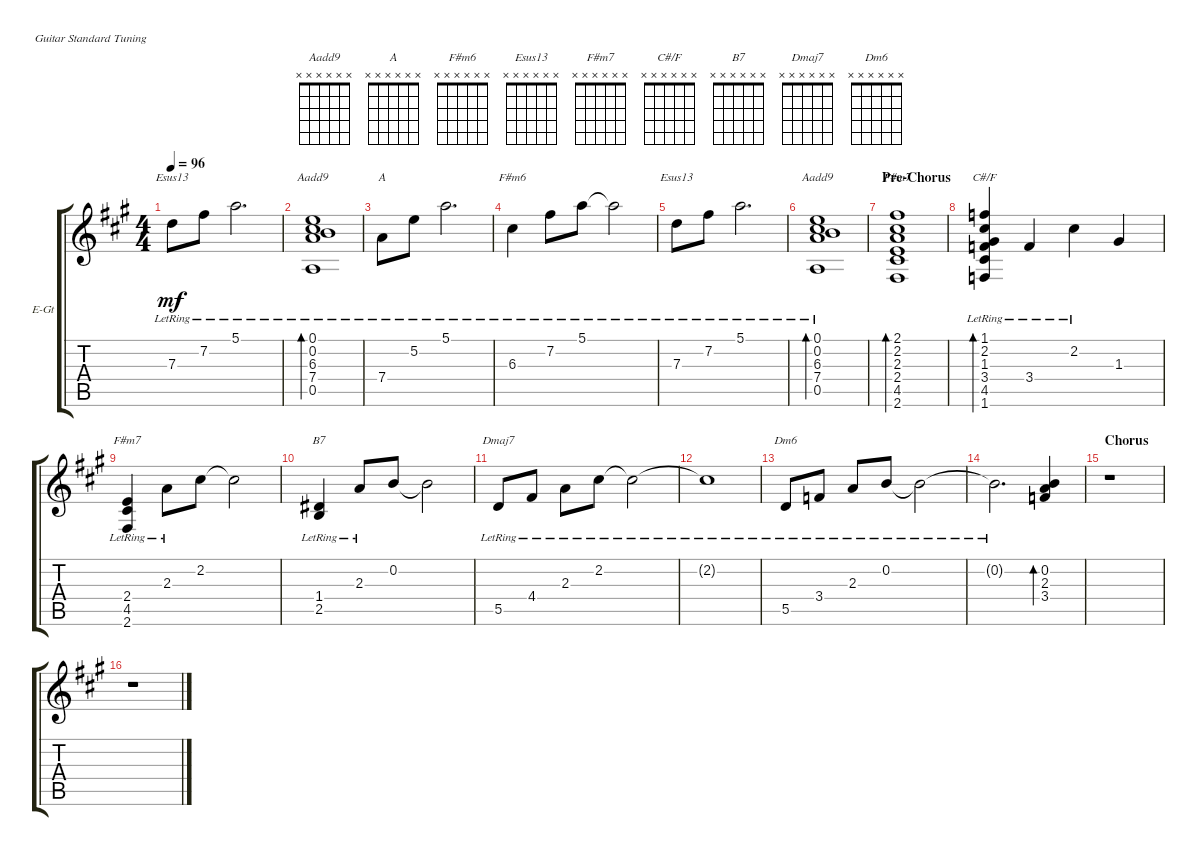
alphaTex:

\defaultSystemsLayout 4
\bracketExtendMode groupsimilarinstruments
\firstSystemTrackNameOrientation horizontal
\otherSystemsTrackNameOrientation horizontal
\track ("Electric Guitar" "E-Gt") {instrument electricguitarclean}
\staff {score tabs}
\tuning (E4 B3 G3 D3 A2 E2)
\chord ("Aadd9" x x x x x x)
\chord ("A" x x x x x x)
\chord ("F#m6" x x x x x x)
\chord ("Esus13" x x x x x x)
\chord ("F#m7" x x x x x x)
\chord ("C#/F" x x x x x x)
\chord ("B7" x x x x x x)
\chord ("Dmaj7" x x x x x x)
\chord ("Dm6" x x x x x x)
\ts (4 4)
\tempo 96
\clef g2
\ks a
7.3{lr}.8{ch "Esus13" dy mf} 7.2{lr}.8 5.1{lr}.2{d} |
(0.5{lr} 7.4{lr} 6.3{lr} 0.2{lr} 0.1{lr}).1{bd 237 ch "Aadd9"} |
7.4{lr}.8{ch "A"} 5.2{lr}.8 5.1{lr}.2{d} |
6.3{lr}.4{ch "F#m6"} 7.2{lr}.8 5.1{lr}.8 5.1{lr t}.2 |
7.3{lr}.8{ch "Esus13"} 7.2{lr}.8 5.1{lr}.2{d} |
(0.5{lr} 7.4{lr} 6.3{lr} 0.2{lr} 0.1{lr}).1{bd 237 ch "Aadd9"} |
\section ("" "Pre-Chorus")
(2.1 2.2 2.3 2.4 2.6 4.5).1{bd 110 ch "F#m7"} |
(2.2{lr} 1.6{lr} 4.5{lr} 3.4{lr} 1.3{lr} 1.1{lr}).4{bd 231 ch "C#/F"} 3.4{lr}.4 2.2{lr}.4 1.3.4 |
(2.6{lr} 4.5{lr} 2.4{lr}).4{ch "F#m7"} 2.3{lr}.8 2.2.8 2.2{t}.2 |
(2.5{lr} 1.4{lr}).4{ch "B7"} 2.3{lr}.8 0.2.8 0.2{t}.2 |
5.5{lr}.8{ch "Dmaj7"} 4.4{lr}.8 2.3{lr}.8 2.2{lr}.8 2.2{lr t}.2 |
2.2{lr t}.1 |
5.5{lr}.8{ch "Dm6"} 3.4{lr}.8 2.3{lr}.8 0.2{lr}.8 0.2{lr t}.2 |
0.2{lr t}.2{d} (3.4 2.3 0.2).4{bd 120} |
\section ("" "Chorus")
r.1 |
r.1
